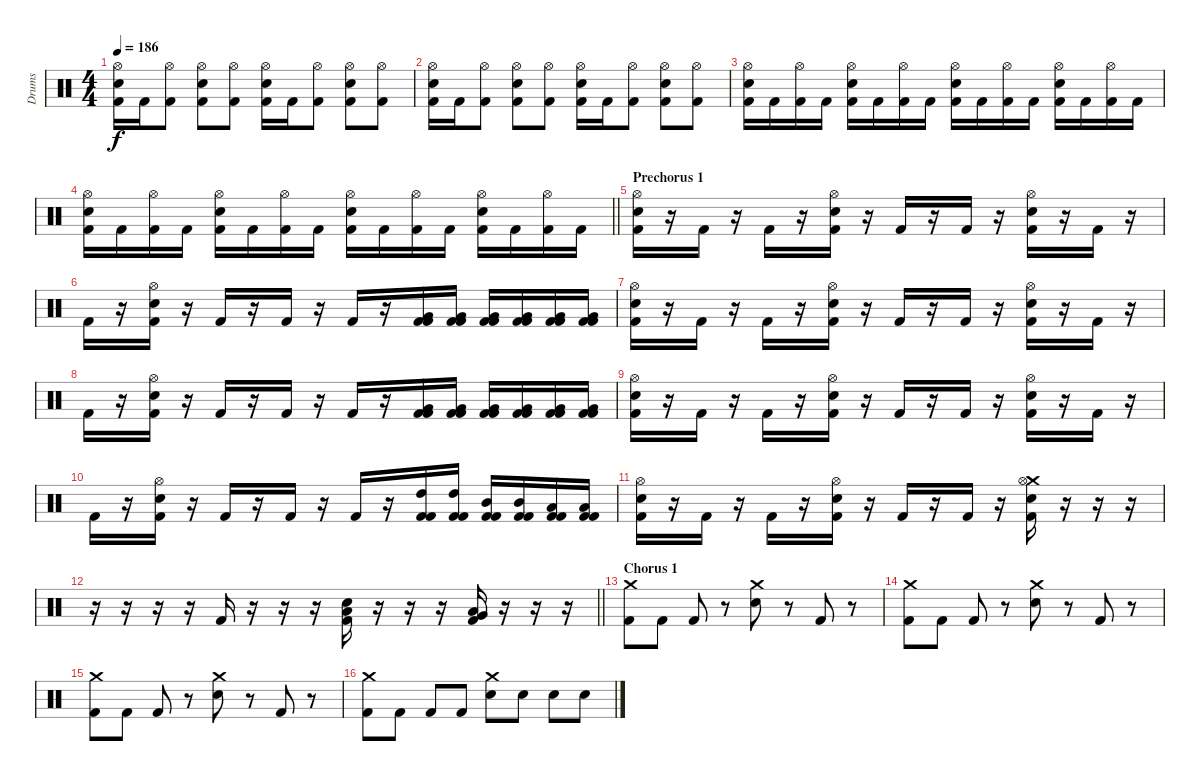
\track ("Drums" "Drums") {instrument percussion}
\staff {score}
\articulation defaults
\ts (4 4)
\tempo 186
\clef neutral
\ks c
("Hi-Hat (open)" "Snare (hit) 2" "Kick (hit) 2").16{dy f} "Kick (hit) 2".16 ("Hi-Hat (open)" "Kick (hit) 2").8 ("Hi-Hat (open)" "Snare (hit) 2" "Kick (hit) 2").8 ("Hi-Hat (open)" "Kick (hit) 2").8 ("Hi-Hat (open)" "Snare (hit) 2" "Kick (hit) 2").16 "Kick (hit) 2".16 ("Hi-Hat (open)" "Kick (hit) 2").8 ("Hi-Hat (open)" "Snare (hit) 2" "Kick (hit) 2").8 ("Hi-Hat (open)" "Kick (hit) 2").8 |
("Hi-Hat (open)" "Snare (hit) 2" "Kick (hit) 2").16 "Kick (hit) 2".16 ("Hi-Hat (open)" "Kick (hit) 2").8 ("Hi-Hat (open)" "Snare (hit) 2" "Kick (hit) 2").8 ("Hi-Hat (open)" "Kick (hit) 2").8 ("Hi-Hat (open)" "Snare (hit) 2" "Kick (hit) 2").16 "Kick (hit) 2".16 ("Hi-Hat (open)" "Kick (hit) 2").8 ("Hi-Hat (open)" "Snare (hit) 2" "Kick (hit) 2").8 ("Hi-Hat (open)" "Kick (hit) 2").8 |
("Hi-Hat (open)" "Snare (hit) 2" "Kick (hit) 2").16 "Kick (hit) 2".16 ("Hi-Hat (open)" "Kick (hit) 2").16 "Kick (hit) 2".16 ("Hi-Hat (open)" "Snare (hit) 2" "Kick (hit) 2").16 "Kick (hit) 2".16 ("Hi-Hat (open)" "Kick (hit) 2").16 "Kick (hit) 2".16 ("Hi-Hat (open)" "Snare (hit) 2" "Kick (hit) 2").16 "Kick (hit) 2".16 ("Hi-Hat (open)" "Kick (hit) 2").16 "Kick (hit) 2".16 ("Hi-Hat (open)" "Snare (hit) 2" "Kick (hit) 2").16 "Kick (hit) 2".16 ("Hi-Hat (open)" "Kick (hit) 2").16 "Kick (hit) 2".16 |
\barLineRight lightlight
("Hi-Hat (open)" "Snare (hit) 2" "Kick (hit) 2").16 "Kick (hit) 2".16 ("Hi-Hat (open)" "Kick (hit) 2").16 "Kick (hit) 2".16 ("Hi-Hat (open)" "Snare (hit) 2" "Kick (hit) 2").16 "Kick (hit) 2".16 ("Hi-Hat (open)" "Kick (hit) 2").16 "Kick (hit) 2".16 ("Hi-Hat (open)" "Snare (hit) 2" "Kick (hit) 2").16 "Kick (hit) 2".16 ("Hi-Hat (open)" "Kick (hit) 2").16 "Kick (hit) 2".16 ("Hi-Hat (open)" "Snare (hit) 2" "Kick (hit) 2").16 "Kick (hit) 2".16 ("Hi-Hat (open)" "Kick (hit) 2").16 "Kick (hit) 2".16 |
\section ("" "Prechorus 1")
("Hi-Hat (open)" "Snare (hit) 2" "Kick (hit) 2").16 r.16 "Kick (hit) 2".16 r.16 "Kick (hit) 2".16 r.16 ("Hi-Hat (open)" "Snare (hit) 2" "Kick (hit) 2").16 r.16 "Kick (hit) 2".16 r.16 "Kick (hit) 2".16 r.16 ("Hi-Hat (open)" "Snare (hit) 2" "Kick (hit) 2").16 r.16 "Kick (hit) 2".16 r.16 |
"Kick (hit) 2".16 r.16 ("Hi-Hat (open)" "Snare (hit) 2" "Kick (hit) 2").16 r.16 "Kick (hit) 2".16 r.16 "Kick (hit) 2".16 r.16 "Kick (hit) 2".16 r.16 ("Very Low Tom (hit)" "Kick (hit) 2" "Kick (hit) 2").16 ("Very Low Tom (hit)" "Kick (hit) 2" "Kick (hit) 2").16 ("Very Low Tom (hit)" "Kick (hit) 2" "Kick (hit) 2").16 ("Very Low Tom (hit)" "Kick (hit) 2" "Kick (hit) 2").16 ("Very Low Tom (hit)" "Kick (hit) 2" "Kick (hit) 2").16 ("Very Low Tom (hit)" "Kick (hit) 2" "Kick (hit) 2").16 |
("Hi-Hat (open)" "Snare (hit) 2" "Kick (hit) 2").16 r.16 "Kick (hit) 2".16 r.16 "Kick (hit) 2".16 r.16 ("Hi-Hat (open)" "Snare (hit) 2" "Kick (hit) 2").16 r.16 "Kick (hit) 2".16 r.16 "Kick (hit) 2".16 r.16 ("Hi-Hat (open)" "Snare (hit) 2" "Kick (hit) 2").16 r.16 "Kick (hit) 2".16 r.16 |
"Kick (hit) 2".16 r.16 ("Hi-Hat (open)" "Snare (hit) 2" "Kick (hit) 2").16 r.16 "Kick (hit) 2".16 r.16 "Kick (hit) 2".16 r.16 "Kick (hit) 2".16 r.16 ("Very Low Tom (hit)" "Kick (hit) 2" "Kick (hit) 2").16 ("Very Low Tom (hit)" "Kick (hit) 2" "Kick (hit) 2").16 ("Very Low Tom (hit)" "Kick (hit) 2" "Kick (hit) 2").16 ("Very Low Tom (hit)" "Kick (hit) 2" "Kick (hit) 2").16 ("Very Low Tom (hit)" "Kick (hit) 2" "Kick (hit) 2").16 ("Very Low Tom (hit)" "Kick (hit) 2" "Kick (hit) 2").16 |
("Hi-Hat (open)" "Snare (hit) 2" "Kick (hit) 2").16 r.16 "Kick (hit) 2".16 r.16 "Kick (hit) 2".16 r.16 ("Hi-Hat (open)" "Snare (hit) 2" "Kick (hit) 2").16 r.16 "Kick (hit) 2".16 r.16 "Kick (hit) 2".16 r.16 ("Hi-Hat (open)" "Snare (hit) 2" "Kick (hit) 2").16 r.16 "Kick (hit) 2".16 r.16 |
"Kick (hit) 2".16 r.16 ("Hi-Hat (open)" "Snare (hit) 2" "Kick (hit) 2").16 r.16 "Kick (hit) 2".16 r.16 "Kick (hit) 2".16 r.16 "Kick (hit) 2".16 r.16 ("High Tom (hit)" "Kick (hit) 2" "Kick (hit) 2").16 ("High Tom (hit)" "Kick (hit) 2" "Kick (hit) 2").16 ("Mid Tom (hit)" "Kick (hit) 2" "Kick (hit) 2").16 ("Mid Tom (hit)" "Kick (hit) 2" "Kick (hit) 2").16 ("Low Tom (hit)" "Kick (hit) 2" "Kick (hit) 2").16 ("Low Tom (hit)" "Kick (hit) 2" "Kick (hit) 2").16 |
("Hi-Hat (open)" "Snare (hit) 2" "Kick (hit) 2").16 r.16 "Kick (hit) 2".16 r.16 "Kick (hit) 2".16 r.16 ("Hi-Hat (open)" "Snare (hit) 2" "Kick (hit) 2").16 r.16 "Kick (hit) 2".16 r.16 "Kick (hit) 2".16 r.16 ("Crash medium (hit)" "Hi-Hat (open)" "Snare (hit) 2" "Kick (hit) 2").16 r.16 r.16 r.16 |
\barLineRight lightlight
r.16 r.16 r.16 r.16 "Kick (hit) 2".16 r.16 r.16 r.16 ("Low Tom (hit)" "Snare (hit) 2" "Kick (hit) 2").16 r.16 r.16 r.16 ("Very Low Tom (hit)" "Low Tom (hit)" "Kick (hit) 2").16 r.16 r.16 r.16 |
\section ("" "Chorus 1")
("Crash medium (hit)" "Kick (hit) 2").8 "Kick (hit) 2".8 "Kick (hit) 2".8 r.8 ("Crash medium (hit)" "Snare (hit) 2").8 r.8 "Kick (hit) 2".8 r.8 |
("Crash medium (hit)" "Kick (hit) 2").8 "Kick (hit) 2".8 "Kick (hit) 2".8 r.8 ("Crash medium (hit)" "Snare (hit) 2").8 r.8 "Kick (hit) 2".8 r.8 |
("Crash medium (hit)" "Kick (hit) 2").8 "Kick (hit) 2".8 "Kick (hit) 2".8 r.8 ("Crash medium (hit)" "Snare (hit) 2").8 r.8 "Kick (hit) 2".8 r.8 |
("Crash medium (hit)" "Kick (hit) 2").8 "Kick (hit) 2".8 "Kick (hit) 2".8 "Kick (hit) 2".8 ("Crash medium (hit)" "Snare (hit) 2").8 "Snare (hit) 2".8 "Snare (hit) 2".8 "Snare (hit) 2".8
